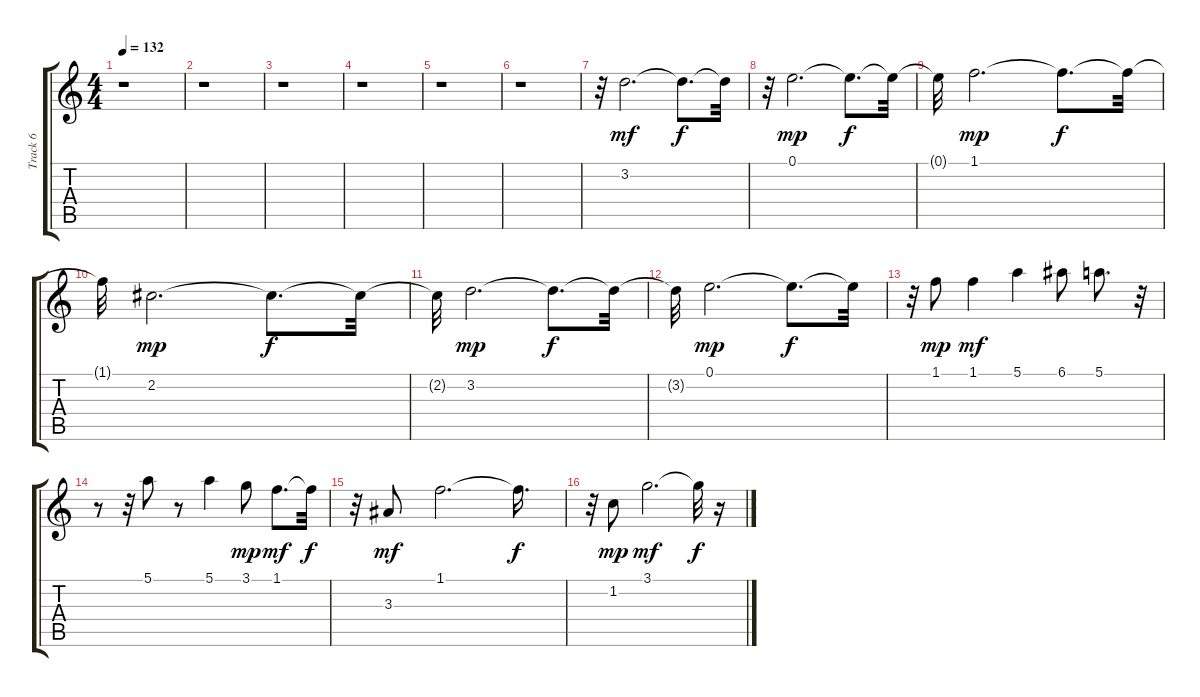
\track ("Track 6" "Track 6") {instrument distortionguitar}
\staff {score tabs}
\tuning (E4 B3 G3 D3 A2 E2) {hide}
\ts (4 4)
\tempo 132
\clef g2
\ks c
r.1{dy mf} |
r.1 |
r.1 |
r.1 |
r.1 |
r.1 |
r.32 3.2.2{d instrument distortionguitar} 3.2{t}.8{d dy f} 3.2{t}.32 |
r.32 0.1.2{d dy mp} 0.1{t}.8{d dy f} 0.1{t}.32 |
0.1{t}.32 1.1.2{d dy mp} 1.1{t}.8{d dy f} 1.1{t}.32 |
1.1{t}.32 2.2.2{d dy mp} 2.2{t}.8{d dy f} 2.2{t}.32 |
2.2{t}.32 3.2.2{d dy mp} 3.2{t}.8{d dy f} 3.2{t}.32 |
3.2{t}.32 0.1.2{d dy mp} 0.1{t}.8{d dy f} 0.1{t}.32 |
r.32 1.1.8{dy mp} 1.1.4{dy mf} 5.1.4 6.1.8 5.1.8{d} r.32 |
r.8 r.32 5.1.8 r.8 5.1.4 3.1.8{dy mp} 1.1.8{d dy mf} 1.1{t}.32{dy f} |
r.32 3.3.8{dy mf} 1.1.2{d} 1.1{t}.16{d dy f} |
r.32 1.2.8{dy mp} 3.1.2{d dy mf} 3.1{t}.32{dy f} r.16
